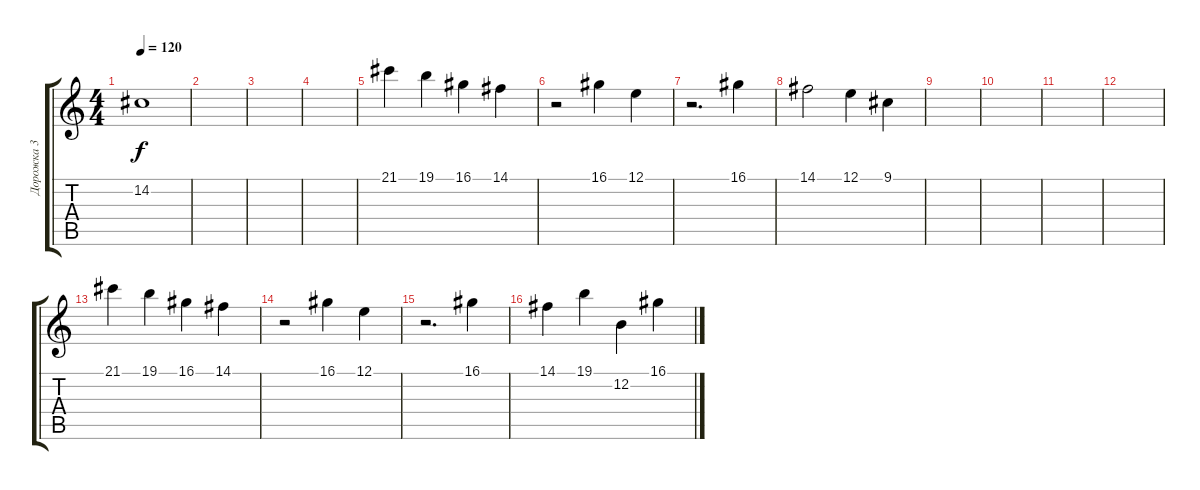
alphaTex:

\track ("Дорожка 3" "Дорожка 3") {instrument acousticgrandpiano}
\staff {score tabs}
\tuning (E4 B3 G3 D3 A2 E2) {hide}
\ts (4 4)
\tempo 120
\clef g2
\ks c
14.2{t}.1{dy f} |
|
|
|
21.1.4 19.1.4 16.1.4 14.1.4 |
r.2 16.1.4 12.1.4 |
r.2{d} 16.1.4 |
14.1.2 12.1.4 9.1.4 |
|
|
|
|
21.1.4 19.1.4 16.1.4 14.1.4 |
r.2 16.1.4 12.1.4 |
r.2{d} 16.1.4 |
14.1.4 19.1.4 12.2.4 16.1.4
